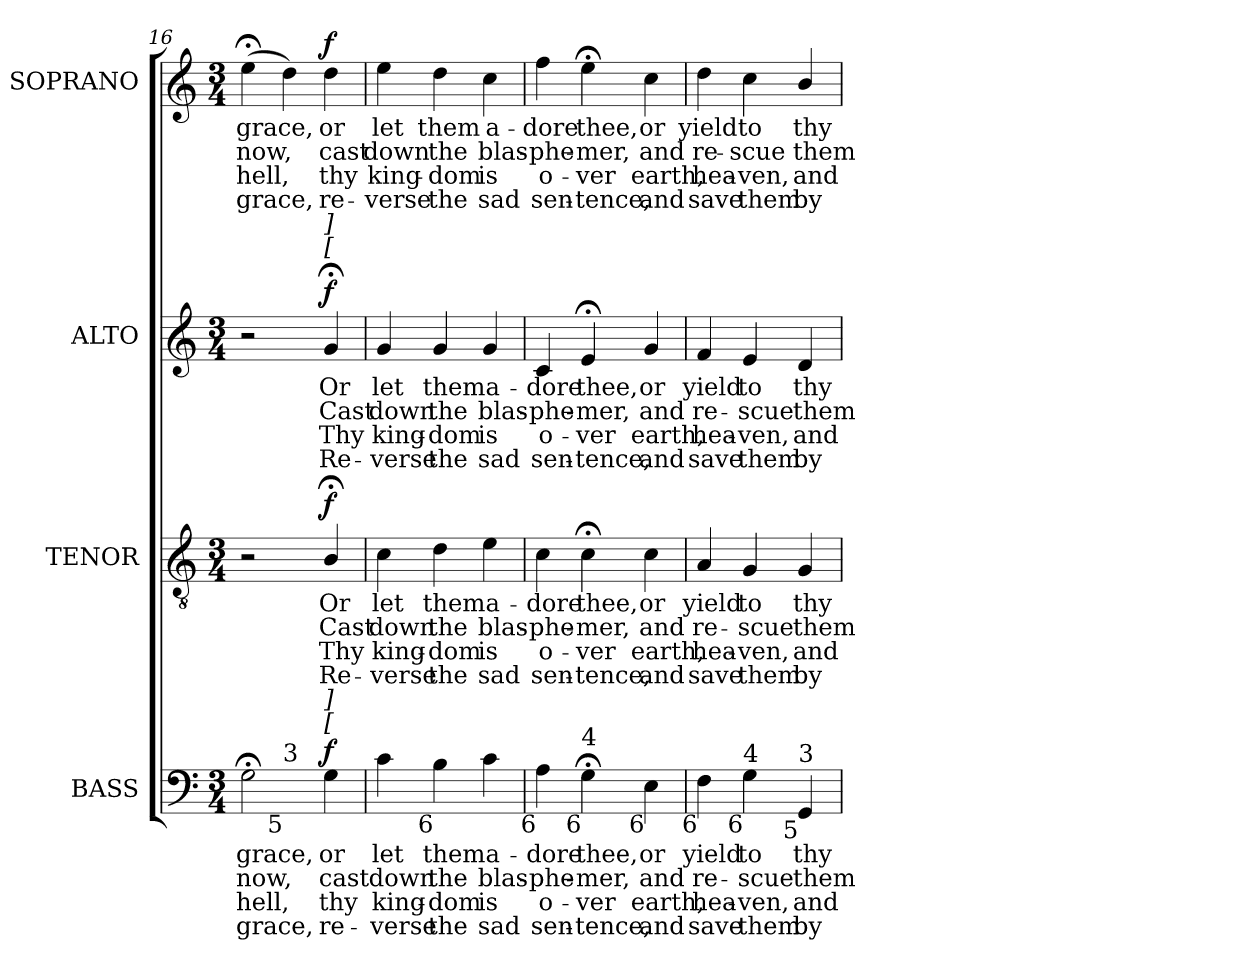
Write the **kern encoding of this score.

**kern	**text	**text	**text	**text	**dynam	**kern	**text	**text	**text	**text	**dynam	**kern	**text	**text	**text	**text	**dynam	**kern	**text	**text	**text	**text	**dynam
*part4	*part4	*part4	*part4	*part4	*part4	*part3	*part3	*part3	*part3	*part3	*part3	*part2	*part2	*part2	*part2	*part2	*part2	*part1	*part1	*part1	*part1	*part1	*part1
*staff4	*staff4	*staff4	*staff4	*staff4	*staff4	*staff3	*staff3	*staff3	*staff3	*staff3	*staff3	*staff2	*staff2	*staff2	*staff2	*staff2	*staff2	*staff1	*staff1	*staff1	*staff1	*staff1	*staff1
*I"BASS	*	*	*	*	*	*I"TENOR	*	*	*	*	*	*I"ALTO	*	*	*	*	*	*I"SOPRANO	*	*	*	*	*
*I'B.	*	*	*	*	*	*I'T.	*	*	*	*	*	*I'A.	*	*	*	*	*	*I'S.	*	*	*	*	*
*clefF4	*	*	*	*	*	*clefGv2	*	*	*	*	*	*clefG2	*	*	*	*	*	*clefG2	*	*	*	*	*
*	*	*	*	*	*	*ITrd7c12	*	*	*	*	*	*	*	*	*	*	*	*	*	*	*	*	*
*k[]	*	*	*	*	*	*k[]	*	*	*	*	*	*k[]	*	*	*	*	*	*k[]	*	*	*	*	*
*C:	*	*	*	*	*	*C:	*	*	*	*	*	*C:	*	*	*	*	*	*C:	*	*	*	*	*
*M3/4	*	*	*	*	*	*M3/4	*	*	*	*	*	*M3/4	*	*	*	*	*	*M3/4	*	*	*	*	*
=16	=16	=16	=16	=16	=16	=16	=16	=16	=16	=16	=16	=16	=16	=16	=16	=16	=16	=16	=16	=16	=16	=16	=16
!	!LO:LY:b:color=#000000	!LO:LY:b:color=#000000	!LO:LY:b:color=#000000	!LO:LY:b:color=#000000	!	!	!	!	!	!	!	!	!	!	!	!	!	!	!	!	!	!	!
!LO:TX:b:rj:t=6	!	!	!	!	!	!	!	!	!	!	!	!	!	!	!	!	!	!	!	!	!	!	!
!LO:TX:t=4	!	!	!	!	!	!	!	!	!	!	!	!	!	!	!	!	!	!	!	!	!	!	!
!	!	!	!	!	!	!	!	!	!	!	!	!	!	!	!	!	!	!	!LO:LY:b:color=#000000	!LO:LY:b:color=#000000	!LO:LY:b:color=#000000	!LO:LY:b:color=#000000	!
*^	*	*	*	*	*	*	*	*	*	*	*	*	*	*	*	*	*	*	*	*	*	*	*
2G;i\	4ryy	grace,	now,	hell,	grace,	.	2r	.	.	.	.	.	2r	.	.	.	.	.	(4ee;i\	grace,	now,	hell,	grace,	.
!	!LO:TX:b:rj:t=5	!	!	!	!	!	!	!	!	!	!	!	!	!	!	!	!	!	!	!	!	!	!	!
!	!LO:TX:t=3	!	!	!	!	!	!	!	!	!	!	!	!	!	!	!	!	!	!	!	!	!	!	!
.	2ryy	.	.	.	.	.	.	.	.	.	.	.	.	.	.	.	.	.	4ddi\)	.	.	.	.	.
!	!	!LO:LY:b:color=#000000	!LO:LY:b:color=#000000	!LO:LY:b:color=#000000	!LO:LY:b:color=#000000	!	!	!	!	!	!	!	!	!	!	!	!	!	!	!	!	!	!	!
!	!	!	!	!	!	!	!	!LO:LY:b:color=#000000	!LO:LY:b:color=#000000	!LO:LY:b:color=#000000	!LO:LY:b:color=#000000	!	!	!	!	!	!	!	!	!	!	!	!	!
!	!	!	!	!	!	!	!	!	!	!	!	!	!	!LO:LY:b:color=#000000	!LO:LY:b:color=#000000	!LO:LY:b:color=#000000	!LO:LY:b:color=#000000	!	!	!	!	!	!	!
!	!	!	!	!	!	!	!	!	!	!	!	!	!LO:TX:a:i:t=[	!	!	!	!	!	!	!	!	!	!	!
!	!	!	!	!	!	!	!	!	!	!	!	!	!LO:TX:a:i:t=]	!	!	!	!	!	!	!	!	!	!	!
!LO:TX:a:i:t=[	!	!	!	!	!	!	!	!	!	!	!	!	!	!	!	!	!	!	!	!	!	!	!	!
!LO:TX:a:i:t=]	!	!	!	!	!	!	!	!	!	!	!	!	!	!	!	!	!	!	!	!	!	!	!	!
!	!	!	!	!	!	!	!	!	!	!	!	!	!	!	!	!	!	!	!	!LO:LY:b:color=#000000	!LO:LY:b:color=#000000	!LO:LY:b:color=#000000	!LO:LY:b:color=#000000	!
4Gi\	.	or	cast	thy	re-	f	4BB;i/	Or	Cast	Thy	Re-	f	4g;i/	Or	Cast	Thy	Re-	f	4ddi\	or	cast	thy	re-	f
*v	*v	*	*	*	*	*	*	*	*	*	*	*	*	*	*	*	*	*	*	*	*	*	*	*
=17	=17	=17	=17	=17	=17	=17	=17	=17	=17	=17	=17	=17	=17	=17	=17	=17	=17	=17	=17	=17	=17	=17	=17
*^	*	*	*	*	*	*	*	*	*	*	*	*	*	*	*	*	*	*	*	*	*	*	*
!	!	!LO:LY:b:color=#000000	!LO:LY:b:color=#000000	!LO:LY:b:color=#000000	!LO:LY:b:color=#000000	!	!	!	!	!	!	!	!	!	!	!	!	!	!	!	!	!	!	!
*v	*v	*	*	*	*	*	*	*	*	*	*	*	*	*	*	*	*	*	*	*	*	*	*	*
*^	*	*	*	*	*	*	*	*	*	*	*	*	*	*	*	*	*	*	*	*	*	*	*
!	!	!	!	!	!	!	!	!LO:LY:b:color=#000000	!LO:LY:b:color=#000000	!LO:LY:b:color=#000000	!LO:LY:b:color=#000000	!	!	!	!	!	!	!	!	!	!	!	!	!
*v	*v	*	*	*	*	*	*	*	*	*	*	*	*	*	*	*	*	*	*	*	*	*	*	*
*^	*	*	*	*	*	*	*	*	*	*	*	*	*	*	*	*	*	*	*	*	*	*	*
!	!	!	!	!	!	!	!	!	!	!	!	!	!	!LO:LY:b:color=#000000	!LO:LY:b:color=#000000	!LO:LY:b:color=#000000	!LO:LY:b:color=#000000	!	!	!	!	!	!	!
*v	*v	*	*	*	*	*	*	*	*	*	*	*	*	*	*	*	*	*	*	*	*	*	*	*
*^	*	*	*	*	*	*	*	*	*	*	*	*	*	*	*	*	*	*	*	*	*	*	*
!	!	!	!	!	!	!	!	!	!	!	!	!	!	!	!	!	!	!	!	!LO:LY:b:color=#000000	!LO:LY:b:color=#000000	!LO:LY:b:color=#000000	!LO:LY:b:color=#000000	!
*v	*v	*	*	*	*	*	*	*	*	*	*	*	*	*	*	*	*	*	*	*	*	*	*	*
4ci\	let	down	-king-	-verse	.	4Ci\	let	down	-king-	-verse	.	4gi/	let	down	-king-	-verse	.	4eei\	let	down	-king-	-verse	.
!	!LO:LY:b:color=#000000	!LO:LY:b:color=#000000	!LO:LY:b:color=#000000	!LO:LY:b:color=#000000	!	!	!	!	!	!	!	!	!	!	!	!	!	!	!	!	!	!	!
!	!	!	!	!	!	!	!LO:LY:b:color=#000000	!LO:LY:b:color=#000000	!LO:LY:b:color=#000000	!LO:LY:b:color=#000000	!	!	!	!	!	!	!	!	!	!	!	!	!
!	!	!	!	!	!	!	!	!	!	!	!	!	!LO:LY:b:color=#000000	!LO:LY:b:color=#000000	!LO:LY:b:color=#000000	!LO:LY:b:color=#000000	!	!	!	!	!	!	!
!LO:TX:b:rj:t=6	!	!	!	!	!	!	!	!	!	!	!	!	!	!	!	!	!	!	!	!	!	!	!
!	!	!	!	!	!	!	!	!	!	!	!	!	!	!	!	!	!	!	!LO:LY:b:color=#000000	!LO:LY:b:color=#000000	!LO:LY:b:color=#000000	!LO:LY:b:color=#000000	!
4Bi\	them	the	dom	the	.	4Di\	them	the	dom	the	.	4gi/	them	the	dom	the	.	4ddi\	them	the	dom	the	.
!	!LO:LY:b:color=#000000	!LO:LY:b:color=#000000	!LO:LY:b:color=#000000	!LO:LY:b:color=#000000	!	!	!	!	!	!	!	!	!	!	!	!	!	!	!	!	!	!	!
!	!	!	!	!	!	!	!LO:LY:b:color=#000000	!LO:LY:b:color=#000000	!LO:LY:b:color=#000000	!LO:LY:b:color=#000000	!	!	!	!	!	!	!	!	!	!	!	!	!
!	!	!	!	!	!	!	!	!	!	!	!	!	!LO:LY:b:color=#000000	!LO:LY:b:color=#000000	!LO:LY:b:color=#000000	!LO:LY:b:color=#000000	!	!	!	!	!	!	!
!	!	!	!	!	!	!	!	!	!	!	!	!	!	!	!	!	!	!	!LO:LY:b:color=#000000	!LO:LY:b:color=#000000	!LO:LY:b:color=#000000	!LO:LY:b:color=#000000	!
4ci\	a-	blas-	is	sad	.	4Ei\	a-	blas-	is	sad	.	4gi/	a-	blas-	is	sad	.	4cci\	a-	blas-	is	sad	.
=18	=18	=18	=18	=18	=18	=18	=18	=18	=18	=18	=18	=18	=18	=18	=18	=18	=18	=18	=18	=18	=18	=18	=18
!	!LO:LY:b:color=#000000	!LO:LY:b:color=#000000	!LO:LY:b:color=#000000	!LO:LY:b:color=#000000	!	!	!	!	!	!	!	!	!	!	!	!	!	!	!	!	!	!	!
!	!	!	!	!	!	!	!LO:LY:b:color=#000000	!LO:LY:b:color=#000000	!LO:LY:b:color=#000000	!LO:LY:b:color=#000000	!	!	!	!	!	!	!	!	!	!	!	!	!
!	!	!	!	!	!	!	!	!	!	!	!	!	!LO:LY:b:color=#000000	!LO:LY:b:color=#000000	!LO:LY:b:color=#000000	!LO:LY:b:color=#000000	!	!	!	!	!	!	!
!LO:TX:b:rj:t=6	!	!	!	!	!	!	!	!	!	!	!	!	!	!	!	!	!	!	!	!	!	!	!
!	!	!	!	!	!	!	!	!	!	!	!	!	!	!	!	!	!	!	!LO:LY:b:color=#000000	!LO:LY:b:color=#000000	!LO:LY:b:color=#000000	!LO:LY:b:color=#000000	!
4Ai\	-dore	-phe-	o-	-sen-	.	4Ci\	-dore	-phe-	o-	-sen-	.	4ci/	-dore	-phe-	o-	-sen-	.	4ffi\	-dore	-phe-	o-	-sen-	.
!	!LO:LY:b:color=#000000	!LO:LY:b:color=#000000	!LO:LY:b:color=#000000	!LO:LY:b:color=#000000	!	!	!	!	!	!	!	!	!	!	!	!	!	!	!	!	!	!	!
!	!	!	!	!	!	!	!LO:LY:b:color=#000000	!LO:LY:b:color=#000000	!LO:LY:b:color=#000000	!LO:LY:b:color=#000000	!	!	!	!	!	!	!	!	!	!	!	!	!
!	!	!	!	!	!	!	!	!	!	!	!	!	!LO:LY:b:color=#000000	!LO:LY:b:color=#000000	!LO:LY:b:color=#000000	!LO:LY:b:color=#000000	!	!	!	!	!	!	!
!LO:TX:b:rj:t=6	!	!	!	!	!	!	!	!	!	!	!	!	!	!	!	!	!	!	!	!	!	!	!
!LO:TX:t=4	!	!	!	!	!	!	!	!	!	!	!	!	!	!	!	!	!	!	!	!	!	!	!
!	!	!	!	!	!	!	!	!	!	!	!	!	!	!	!	!	!	!	!LO:LY:b:color=#000000	!LO:LY:b:color=#000000	!LO:LY:b:color=#000000	!LO:LY:b:color=#000000	!
4G;i\	thee,	-mer,	-ver	tence,	.	4C;i\	thee,	-mer,	-ver	tence,	.	4e;i/	thee,	-mer,	-ver	tence,	.	4ee;i\	thee,	-mer,	-ver	tence,	.
!	!LO:LY:b:color=#000000	!LO:LY:b:color=#000000	!LO:LY:b:color=#000000	!LO:LY:b:color=#000000	!	!	!	!	!	!	!	!	!	!	!	!	!	!	!	!	!	!	!
!	!	!	!	!	!	!	!LO:LY:b:color=#000000	!LO:LY:b:color=#000000	!LO:LY:b:color=#000000	!LO:LY:b:color=#000000	!	!	!	!	!	!	!	!	!	!	!	!	!
!	!	!	!	!	!	!	!	!	!	!	!	!	!LO:LY:b:color=#000000	!LO:LY:b:color=#000000	!LO:LY:b:color=#000000	!LO:LY:b:color=#000000	!	!	!	!	!	!	!
!LO:TX:b:rj:t=6	!	!	!	!	!	!	!	!	!	!	!	!	!	!	!	!	!	!	!	!	!	!	!
!	!	!	!	!	!	!	!	!	!	!	!	!	!	!	!	!	!	!	!LO:LY:b:color=#000000	!LO:LY:b:color=#000000	!LO:LY:b:color=#000000	!LO:LY:b:color=#000000	!
4Ei\	or	and	earth,	and	.	4Ci\	or	and	earth,	and	.	4gi/	or	and	earth,	and	.	4cci\	or	and	earth,	and	.
=19	=19	=19	=19	=19	=19	=19	=19	=19	=19	=19	=19	=19	=19	=19	=19	=19	=19	=19	=19	=19	=19	=19	=19
!	!LO:LY:b:color=#000000	!LO:LY:b:color=#000000	!LO:LY:b:color=#000000	!LO:LY:b:color=#000000	!	!	!	!	!	!	!	!	!	!	!	!	!	!	!	!	!	!	!
!	!	!	!	!	!	!	!LO:LY:b:color=#000000	!LO:LY:b:color=#000000	!LO:LY:b:color=#000000	!LO:LY:b:color=#000000	!	!	!	!	!	!	!	!	!	!	!	!	!
!	!	!	!	!	!	!	!	!	!	!	!	!	!LO:LY:b:color=#000000	!LO:LY:b:color=#000000	!LO:LY:b:color=#000000	!LO:LY:b:color=#000000	!	!	!	!	!	!	!
!LO:TX:b:rj:t=6	!	!	!	!	!	!	!	!	!	!	!	!	!	!	!	!	!	!	!	!	!	!	!
!	!	!	!	!	!	!	!	!	!	!	!	!	!	!	!	!	!	!	!LO:LY:b:color=#000000	!LO:LY:b:color=#000000	!LO:LY:b:color=#000000	!LO:LY:b:color=#000000	!
4Fi\	yield	re-	hea-	-save	.	4AAi/	yield	re-	hea-	-save	.	4fi/	yield	re-	hea-	-save	.	4ddi\	yield	re-	hea-	-save	.
!	!LO:LY:b:color=#000000	!LO:LY:b:color=#000000	!LO:LY:b:color=#000000	!LO:LY:b:color=#000000	!	!	!	!	!	!	!	!	!	!	!	!	!	!	!	!	!	!	!
!	!	!	!	!	!	!	!LO:LY:b:color=#000000	!LO:LY:b:color=#000000	!LO:LY:b:color=#000000	!LO:LY:b:color=#000000	!	!	!	!	!	!	!	!	!	!	!	!	!
!	!	!	!	!	!	!	!	!	!	!	!	!	!LO:LY:b:color=#000000	!LO:LY:b:color=#000000	!LO:LY:b:color=#000000	!LO:LY:b:color=#000000	!	!	!	!	!	!	!
!LO:TX:b:rj:t=6	!	!	!	!	!	!	!	!	!	!	!	!	!	!	!	!	!	!	!	!	!	!	!
!LO:TX:t=4	!	!	!	!	!	!	!	!	!	!	!	!	!	!	!	!	!	!	!	!	!	!	!
!	!	!	!	!	!	!	!	!	!	!	!	!	!	!	!	!	!	!	!LO:LY:b:color=#000000	!LO:LY:b:color=#000000	!LO:LY:b:color=#000000	!LO:LY:b:color=#000000	!
4Gi\	to	-scue	ven,	them	.	4GGi/	to	-scue	ven,	them	.	4ei/	to	-scue	ven,	them	.	4cci\	to	-scue	ven,	them	.
!	!LO:LY:b:color=#000000	!LO:LY:b:color=#000000	!LO:LY:b:color=#000000	!LO:LY:b:color=#000000	!	!	!	!	!	!	!	!	!	!	!	!	!	!	!	!	!	!	!
!	!	!	!	!	!	!	!LO:LY:b:color=#000000	!LO:LY:b:color=#000000	!LO:LY:b:color=#000000	!LO:LY:b:color=#000000	!	!	!	!	!	!	!	!	!	!	!	!	!
!	!	!	!	!	!	!	!	!	!	!	!	!	!LO:LY:b:color=#000000	!LO:LY:b:color=#000000	!LO:LY:b:color=#000000	!LO:LY:b:color=#000000	!	!	!	!	!	!	!
!LO:TX:b:rj:t=5	!	!	!	!	!	!	!	!	!	!	!	!	!	!	!	!	!	!	!	!	!	!	!
!LO:TX:t=3	!	!	!	!	!	!	!	!	!	!	!	!	!	!	!	!	!	!	!	!	!	!	!
!	!	!	!	!	!	!	!	!	!	!	!	!	!	!	!	!	!	!	!LO:LY:b:color=#000000	!LO:LY:b:color=#000000	!LO:LY:b:color=#000000	!LO:LY:b:color=#000000	!
4GGi/	thy	them	and	by	.	4GGi/	thy	them	and	by	.	4di/	thy	them	and	by	.	4bi/	thy	them	and	by	.
=	=	=	=	=	=	=	=	=	=	=	=	=	=	=	=	=	=	=	=	=	=	=	=
*-	*-	*-	*-	*-	*-	*-	*-	*-	*-	*-	*-	*-	*-	*-	*-	*-	*-	*-	*-	*-	*-	*-	*-
